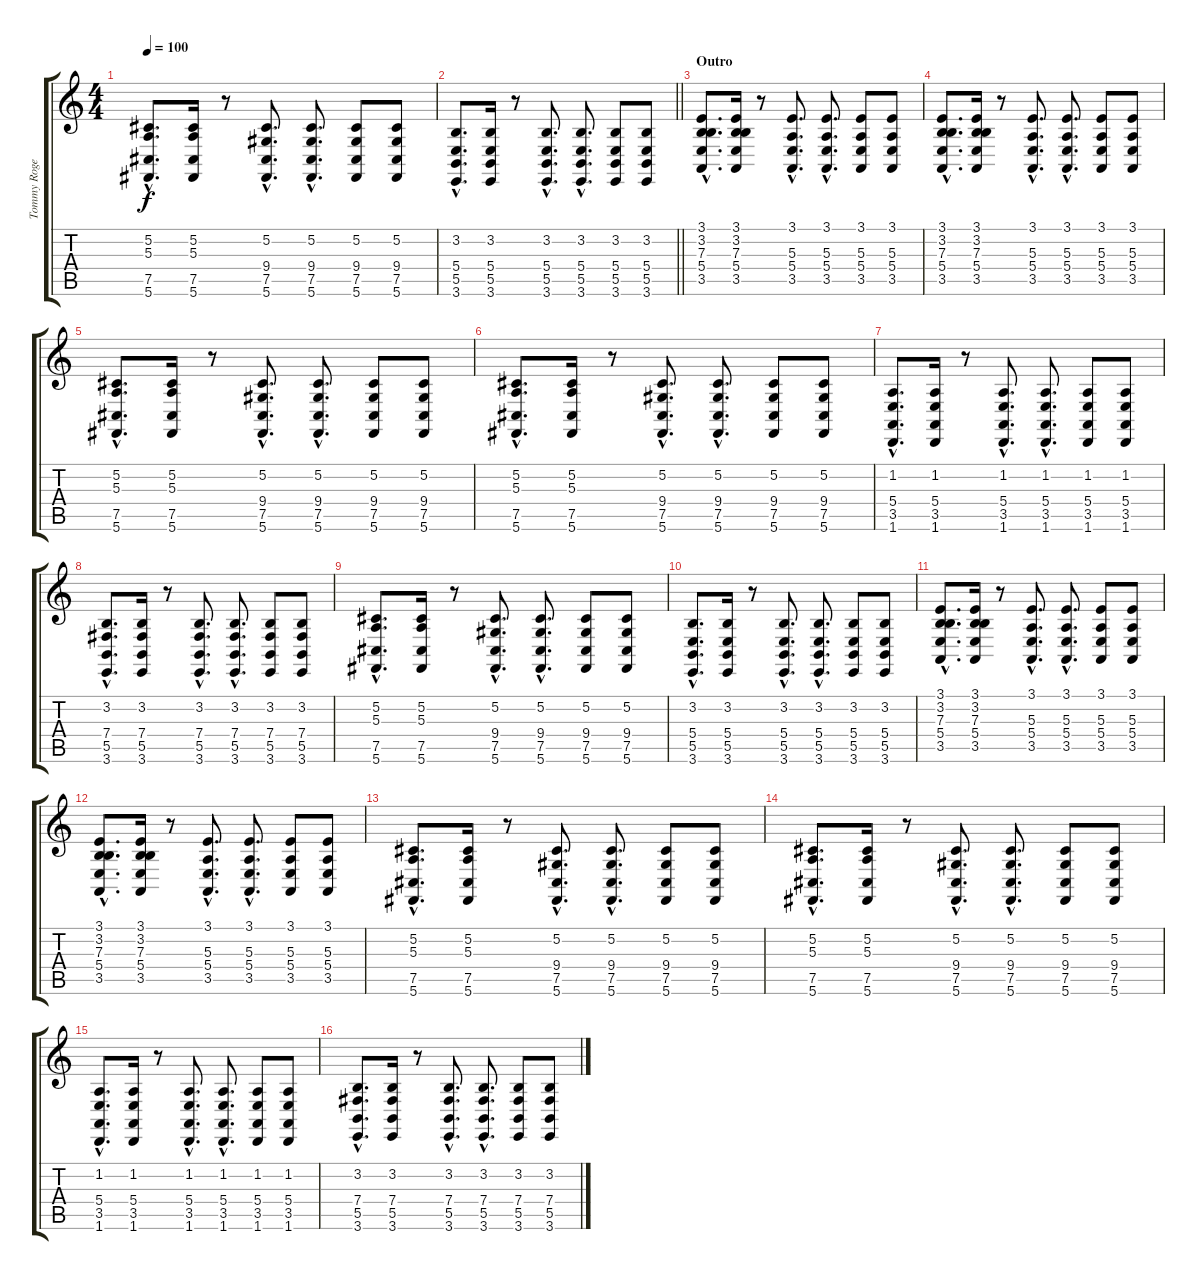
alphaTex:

\track ("Tommy Rogers" "Tommy Roge") {instrument lead2sawtooth}
\staff {score tabs}
\tuning (Db4 Ab3 E3 B2 Gb2 Db2) {hide}
\ts (4 4)
\tempo 100
\clef g2
\ks c
(5.2{hac} 5.3{hac} 7.5{hac} 5.6{hac}).8{d dy f} (5.2 5.3 7.5 5.6).16 r.8 (5.2{hac} 9.4{hac} 7.5{hac} 5.6{hac}).8{d} (5.2{hac} 9.4{hac} 7.5{hac} 5.6{hac}).8{d} (5.2 9.4 7.5 5.6).8 (5.2 9.4 7.5 5.6).8 |
\barLineRight lightlight
(3.2{hac} 5.4{hac} 5.5{hac} 3.6{hac}).8{d} (3.2 5.4 5.5 3.6).16 r.8 (3.2{hac} 5.4{hac} 5.5{hac} 3.6{hac}).8{d} (3.2{hac} 5.4{hac} 5.5{hac} 3.6{hac}).8{d} (3.2 5.4 5.5 3.6).8 (3.2 5.4 5.5 3.6).8 |
\section ("" "Outro")
(3.1{hac} 3.2{hac} 7.3{hac} 5.4{hac} 3.5{hac}).8{d} (3.1 3.2 7.3 5.4 3.5).16 r.8 (3.1{hac} 5.3{hac} 5.4{hac} 3.5{hac}).8{d} (3.1{hac} 5.3{hac} 5.4{hac} 3.5{hac}).8{d} (3.1 5.3 5.4 3.5).8 (3.1 5.3 5.4 3.5).8 |
(3.1{hac} 3.2{hac} 7.3{hac} 5.4{hac} 3.5{hac}).8{d} (3.1 3.2 7.3 5.4 3.5).16 r.8 (3.1{hac} 5.3{hac} 5.4{hac} 3.5{hac}).8{d} (3.1{hac} 5.3{hac} 5.4{hac} 3.5{hac}).8{d} (3.1 5.3 5.4 3.5).8 (3.1 5.3 5.4 3.5).8 |
(5.2{hac} 5.3{hac} 7.5{hac} 5.6{hac}).8{d} (5.2 5.3 7.5 5.6).16 r.8 (5.2{hac} 9.4{hac} 7.5{hac} 5.6{hac}).8{d} (5.2{hac} 9.4{hac} 7.5{hac} 5.6{hac}).8{d} (5.2 9.4 7.5 5.6).8 (5.2 9.4 7.5 5.6).8 |
(5.2{hac} 5.3{hac} 7.5{hac} 5.6{hac}).8{d} (5.2 5.3 7.5 5.6).16 r.8 (5.2{hac} 9.4{hac} 7.5{hac} 5.6{hac}).8{d} (5.2{hac} 9.4{hac} 7.5{hac} 5.6{hac}).8{d} (5.2 9.4 7.5 5.6).8 (5.2 9.4 7.5 5.6).8 |
(1.2{hac} 5.4{hac} 3.5{hac} 1.6{hac}).8{d} (1.2 5.4 3.5 1.6).16 r.8 (1.2{hac} 5.4{hac} 3.5{hac} 1.6{hac}).8{d} (1.2{hac} 5.4{hac} 3.5{hac} 1.6{hac}).8{d} (1.2 5.4 3.5 1.6).8 (1.2 5.4 3.5 1.6).8 |
(3.2{hac} 7.4{hac} 5.5{hac} 3.6{hac}).8{d} (3.2 7.4 5.5 3.6).16 r.8 (3.2{hac} 7.4{hac} 5.5{hac} 3.6{hac}).8{d} (3.2{hac} 7.4{hac} 5.5{hac} 3.6{hac}).8{d} (3.2 7.4 5.5 3.6).8 (3.2 7.4 5.5 3.6).8 |
(5.2{hac} 5.3{hac} 7.5{hac} 5.6{hac}).8{d} (5.2 5.3 7.5 5.6).16 r.8 (5.2{hac} 9.4{hac} 7.5{hac} 5.6{hac}).8{d} (5.2{hac} 9.4{hac} 7.5{hac} 5.6{hac}).8{d} (5.2 9.4 7.5 5.6).8 (5.2 9.4 7.5 5.6).8 |
(3.2{hac} 5.4{hac} 5.5{hac} 3.6{hac}).8{d} (3.2 5.4 5.5 3.6).16 r.8 (3.2{hac} 5.4{hac} 5.5{hac} 3.6{hac}).8{d} (3.2{hac} 5.4{hac} 5.5{hac} 3.6{hac}).8{d} (3.2 5.4 5.5 3.6).8 (3.2 5.4 5.5 3.6).8 |
(3.1{hac} 3.2{hac} 7.3{hac} 5.4{hac} 3.5{hac}).8{d} (3.1 3.2 7.3 5.4 3.5).16 r.8 (3.1{hac} 5.3{hac} 5.4{hac} 3.5{hac}).8{d} (3.1{hac} 5.3{hac} 5.4{hac} 3.5{hac}).8{d} (3.1 5.3 5.4 3.5).8 (3.1 5.3 5.4 3.5).8 |
(3.1{hac} 3.2{hac} 7.3{hac} 5.4{hac} 3.5{hac}).8{d} (3.1 3.2 7.3 5.4 3.5).16 r.8 (3.1{hac} 5.3{hac} 5.4{hac} 3.5{hac}).8{d} (3.1{hac} 5.3{hac} 5.4{hac} 3.5{hac}).8{d} (3.1 5.3 5.4 3.5).8 (3.1 5.3 5.4 3.5).8 |
(5.2{hac} 5.3{hac} 7.5{hac} 5.6{hac}).8{d} (5.2 5.3 7.5 5.6).16 r.8 (5.2{hac} 9.4{hac} 7.5{hac} 5.6{hac}).8{d} (5.2{hac} 9.4{hac} 7.5{hac} 5.6{hac}).8{d} (5.2 9.4 7.5 5.6).8 (5.2 9.4 7.5 5.6).8 |
(5.2{hac} 5.3{hac} 7.5{hac} 5.6{hac}).8{d} (5.2 5.3 7.5 5.6).16 r.8 (5.2{hac} 9.4{hac} 7.5{hac} 5.6{hac}).8{d} (5.2{hac} 9.4{hac} 7.5{hac} 5.6{hac}).8{d} (5.2 9.4 7.5 5.6).8 (5.2 9.4 7.5 5.6).8 |
(1.2{hac} 5.4{hac} 3.5{hac} 1.6{hac}).8{d} (1.2 5.4 3.5 1.6).16 r.8 (1.2{hac} 5.4{hac} 3.5{hac} 1.6{hac}).8{d} (1.2{hac} 5.4{hac} 3.5{hac} 1.6{hac}).8{d} (1.2 5.4 3.5 1.6).8 (1.2 5.4 3.5 1.6).8 |
(3.2{hac} 7.4{hac} 5.5{hac} 3.6{hac}).8{d} (3.2 7.4 5.5 3.6).16 r.8 (3.2{hac} 7.4{hac} 5.5{hac} 3.6{hac}).8{d} (3.2{hac} 7.4{hac} 5.5{hac} 3.6{hac}).8{d} (3.2 7.4 5.5 3.6).8 (3.2 7.4 5.5 3.6).8
